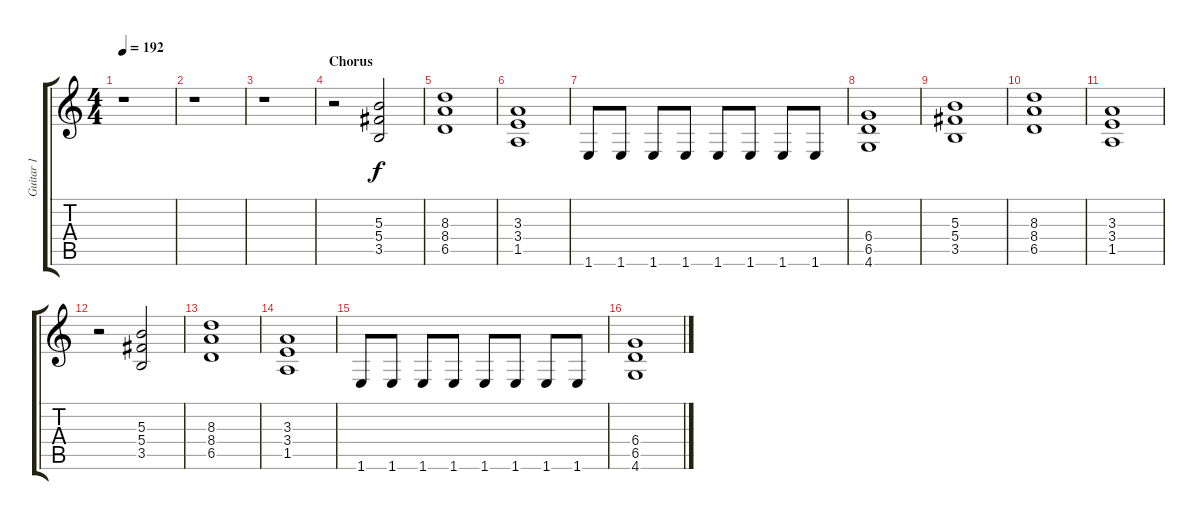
\track ("Guitar 1" "Guitar 1") {instrument overdrivenguitar}
\staff {score tabs}
\tuning (Eb4 Bb3 Gb3 Db3 Ab2 Eb2) {hide}
\ts (4 4)
\tempo 192
\clef g2
\ks c
r.1{dy f} |
r.1 |
r.1 |
\section ("" "Chorus")
r.2 (5.3 5.4 3.5).2 |
(8.3 8.4 6.5).1 |
(3.3 3.4 1.5).1 |
1.6.8 1.6.8 1.6.8 1.6.8 1.6.8 1.6.8 1.6.8 1.6.8 |
(6.4 6.5 4.6).1 |
(5.3 5.4 3.5).1 |
(8.3 8.4 6.5).1 |
(3.3 3.4 1.5).1 |
\section ("" "")
r.2 (5.3 5.4 3.5).2 |
(8.3 8.4 6.5).1 |
(3.3 3.4 1.5).1 |
1.6.8 1.6.8 1.6.8 1.6.8 1.6.8 1.6.8 1.6.8 1.6.8 |
(6.4 6.5 4.6).1
